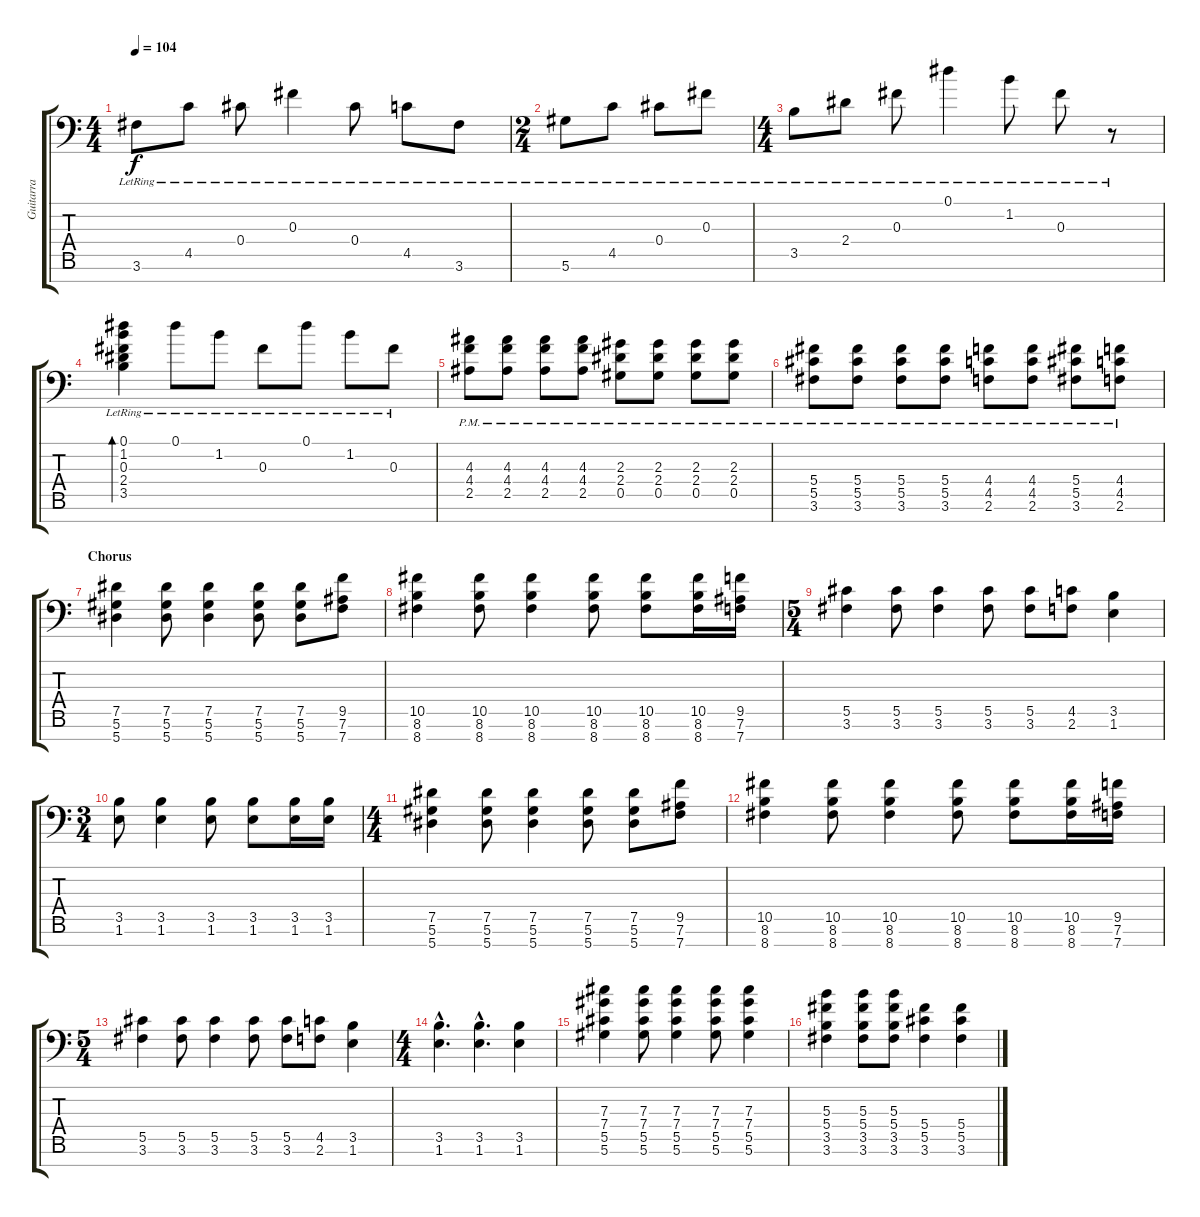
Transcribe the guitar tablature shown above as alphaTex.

\track ("Guitarra" "Guitarra") {instrument electricguitarclean}
\staff {score tabs}
\tuning (Eb4 Bb3 Gb3 Db3 Ab2 Eb2 Bb1) {hide}
\ts (4 4)
\tempo 104
\clef f4
\ks c
3.6{lr}.8{dy f} 4.5{lr}.8 0.4{lr}.8 0.3{lr}.4 0.4{lr}.8 4.5{lr}.8 3.6{lr}.8 |
\ts (2 4)
5.6{lr}.8 4.5{lr}.8 0.4{lr}.8 0.3{lr}.8 |
\ts (4 4)
3.5{lr}.8 2.4{lr}.8 0.3{lr}.8 0.1{lr}.4 1.2{lr}.8 0.3{lr}.8 r.8 |
(0.1{lr} 1.2{lr} 0.3{lr} 2.4{lr} 3.5{lr}).4{bd 120} 0.1{lr}.8 1.2{lr}.8 0.3{lr}.8 0.1{lr}.8 1.2{lr}.8 0.3{lr}.8 |
(4.3{pm} 4.4 2.5).8{instrument distortionguitar} (4.3{pm} 4.4 2.5).8{instrument distortionguitar} (4.3{pm} 4.4 2.5).8{instrument distortionguitar} (4.3{pm} 4.4 2.5).8{instrument distortionguitar} (2.3{pm} 2.4 0.5).8{instrument distortionguitar} (2.3{pm} 2.4 0.5).8{instrument distortionguitar} (2.3{pm} 2.4 0.5).8{instrument distortionguitar} (2.3{pm} 2.4 0.5).8{instrument distortionguitar} |
(5.4 5.5 3.6{pm}).8{instrument distortionguitar} (5.4 5.5 3.6{pm}).8{instrument distortionguitar} (5.4 5.5 3.6{pm}).8{instrument distortionguitar} (5.4 5.5 3.6{pm}).8{instrument distortionguitar} (4.4 4.5 2.6{pm}).8{instrument distortionguitar} (4.4 4.5 2.6{pm}).8{instrument distortionguitar} (5.4 5.5 3.6{pm}).8{instrument distortionguitar} (4.4 4.5 2.6{pm}).8{instrument distortionguitar} |
\section ("" "Chorus")
(7.5 5.6 5.7).4 (7.5 5.6 5.7).8 (7.5 5.6 5.7).4 (7.5 5.6 5.7).8 (7.5 5.6 5.7).8 (9.5 7.6 7.7).8 |
(10.5 8.6 8.7).4 (10.5 8.6 8.7).8 (10.5 8.6 8.7).4 (10.5 8.6 8.7).8 (10.5 8.6 8.7).8 (10.5 8.6 8.7).16 (9.5 7.6 7.7).16 |
\ts (5 4)
(5.5 3.6).4 (5.5 3.6).8 (5.5 3.6).4 (5.5 3.6).8 (5.5 3.6).8 (4.5 2.6).8 (3.5 1.6).4 |
\ts (3 4)
(3.5 1.6).8 (3.5 1.6).4 (3.5 1.6).8 (3.5 1.6).8 (3.5 1.6).16 (3.5 1.6).16 |
\ts (4 4)
(7.5 5.6 5.7).4 (7.5 5.6 5.7).8 (7.5 5.6 5.7).4 (7.5 5.6 5.7).8 (7.5 5.6 5.7).8 (9.5 7.6 7.7).8 |
(10.5 8.6 8.7).4 (10.5 8.6 8.7).8 (10.5 8.6 8.7).4 (10.5 8.6 8.7).8 (10.5 8.6 8.7).8 (10.5 8.6 8.7).16 (9.5 7.6 7.7).16 |
\ts (5 4)
(5.5 3.6).4 (5.5 3.6).8 (5.5 3.6).4 (5.5 3.6).8 (5.5 3.6).8 (4.5 2.6).8 (3.5 1.6).4 |
\ts (4 4)
(3.5{hac} 1.6{hac}).4{d} (3.5{hac} 1.6{hac}).4{d} (3.5 1.6).4 |
(7.3 7.4 5.5 5.6).4{volume 14 instrument distortionguitar} (7.3 7.4 5.5 5.6).8 (7.3 7.4 5.5 5.6).4 (7.3 7.4 5.5 5.6).8 (7.3 7.4 5.5 5.6).4 |
(5.3 5.4 3.5 3.6).4 (5.3 5.4 3.5 3.6).8 (5.3 5.4 3.5 3.6).8 (5.4 5.5 3.6).4 (5.4 5.5 3.6).4
